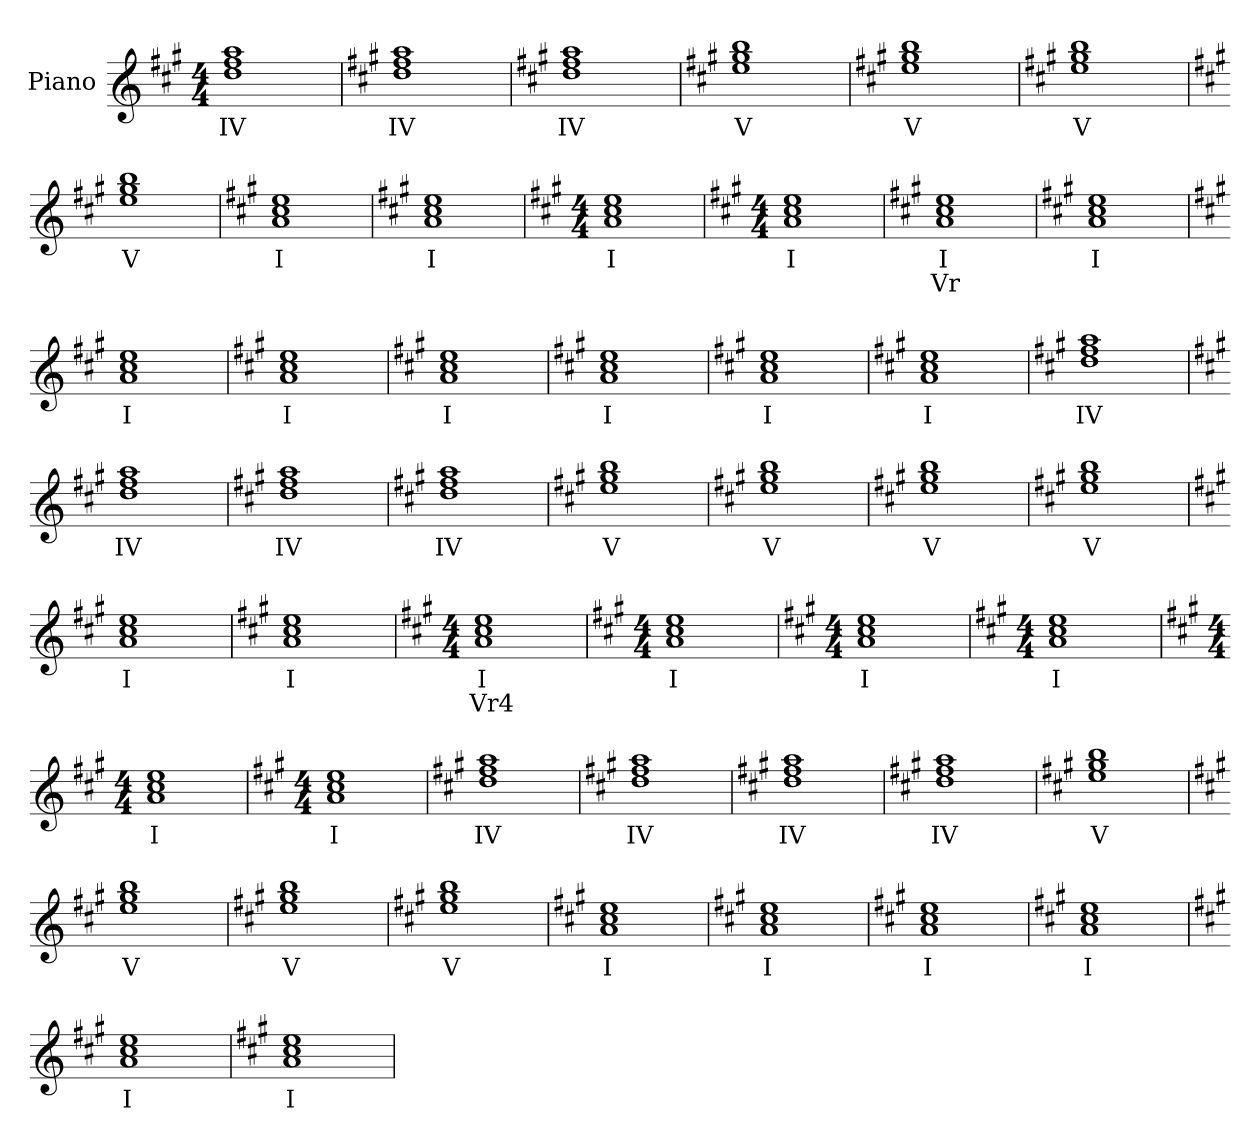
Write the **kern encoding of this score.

**kern	**text	**text
*part1	*part1	*part1
*staff1	*staff1	*staff1
*I"Piano	*	*
*I'Pno	*	*
*k[f#c#g#]	*	*
*A:	*	*
*M4/4	*	*
=	=	=
1dd 1ff# 1aa	IV	.
=	=	=
*k[f#c#g#]	*	*
*A:	*	*
1dd 1ff# 1aa	IV	.
=	=	=
*k[f#c#g#]	*	*
*A:	*	*
1dd 1ff# 1aa	IV	.
=	=	=
*k[f#c#g#]	*	*
*A:	*	*
1ee 1gg# 1bb	V	.
=	=	=
*k[f#c#g#]	*	*
*A:	*	*
1ee 1gg# 1bb	V	.
=	=	=
*k[f#c#g#]	*	*
*A:	*	*
1ee 1gg# 1bb	V	.
=	=	=
*k[f#c#g#]	*	*
*A:	*	*
1ee 1gg# 1bb	V	.
=	=	=
*k[f#c#g#]	*	*
*A:	*	*
1a 1cc# 1ee	I	.
=	=	=
*k[f#c#g#]	*	*
*A:	*	*
1a 1cc# 1ee	I	.
=	=	=
*k[f#c#g#]	*	*
*A:	*	*
*M4/4	*	*
1a 1cc# 1ee	I	.
=	=	=
*k[f#c#g#]	*	*
*A:	*	*
*M4/4	*	*
1a 1cc# 1ee	I	.
=	=	=
*k[f#c#g#]	*	*
*A:	*	*
1a 1cc# 1ee	I	Vr
=	=	=
*k[f#c#g#]	*	*
*A:	*	*
1a 1cc# 1ee	I	.
=	=	=
*k[f#c#g#]	*	*
*A:	*	*
1a 1cc# 1ee	I	.
=	=	=
*k[f#c#g#]	*	*
*A:	*	*
1a 1cc# 1ee	I	.
=	=	=
*k[f#c#g#]	*	*
*A:	*	*
1a 1cc# 1ee	I	.
=	=	=
*k[f#c#g#]	*	*
*A:	*	*
1a 1cc# 1ee	I	.
=	=	=
*k[f#c#g#]	*	*
*A:	*	*
1a 1cc# 1ee	I	.
=	=	=
*k[f#c#g#]	*	*
*A:	*	*
1a 1cc# 1ee	I	.
=	=	=
*k[f#c#g#]	*	*
*A:	*	*
1dd 1ff# 1aa	IV	.
=	=	=
*k[f#c#g#]	*	*
*A:	*	*
1dd 1ff# 1aa	IV	.
=	=	=
*k[f#c#g#]	*	*
*A:	*	*
1dd 1ff# 1aa	IV	.
=	=	=
*k[f#c#g#]	*	*
*A:	*	*
1dd 1ff# 1aa	IV	.
=	=	=
*k[f#c#g#]	*	*
*A:	*	*
1ee 1gg# 1bb	V	.
=	=	=
*k[f#c#g#]	*	*
*A:	*	*
1ee 1gg# 1bb	V	.
=	=	=
*k[f#c#g#]	*	*
*A:	*	*
1ee 1gg# 1bb	V	.
=	=	=
*k[f#c#g#]	*	*
*A:	*	*
1ee 1gg# 1bb	V	.
=	=	=
*k[f#c#g#]	*	*
*A:	*	*
1a 1cc# 1ee	I	.
=	=	=
*k[f#c#g#]	*	*
*A:	*	*
1a 1cc# 1ee	I	.
=	=	=
*k[f#c#g#]	*	*
*A:	*	*
*M4/4	*	*
1a 1cc# 1ee	I	Vr4
=	=	=
*k[f#c#g#]	*	*
*A:	*	*
*M4/4	*	*
1a 1cc# 1ee	I	.
=	=	=
*k[f#c#g#]	*	*
*A:	*	*
*M4/4	*	*
1a 1cc# 1ee	I	.
=	=	=
*k[f#c#g#]	*	*
*A:	*	*
*M4/4	*	*
1a 1cc# 1ee	I	.
=	=	=
*k[f#c#g#]	*	*
*A:	*	*
*M4/4	*	*
1a 1cc# 1ee	I	.
=	=	=
*k[f#c#g#]	*	*
*A:	*	*
*M4/4	*	*
1a 1cc# 1ee	I	.
=	=	=
*k[f#c#g#]	*	*
*A:	*	*
1dd 1ff# 1aa	IV	.
=	=	=
*k[f#c#g#]	*	*
*A:	*	*
1dd 1ff# 1aa	IV	.
=	=	=
*k[f#c#g#]	*	*
*A:	*	*
1dd 1ff# 1aa	IV	.
=	=	=
*k[f#c#g#]	*	*
*A:	*	*
1dd 1ff# 1aa	IV	.
=	=	=
*k[f#c#g#]	*	*
*A:	*	*
1ee 1gg# 1bb	V	.
=	=	=
*k[f#c#g#]	*	*
*A:	*	*
1ee 1gg# 1bb	V	.
=	=	=
*k[f#c#g#]	*	*
*A:	*	*
1ee 1gg# 1bb	V	.
=	=	=
*k[f#c#g#]	*	*
*A:	*	*
1ee 1gg# 1bb	V	.
=	=	=
*k[f#c#g#]	*	*
*A:	*	*
1a 1cc# 1ee	I	.
=	=	=
*k[f#c#g#]	*	*
*A:	*	*
1a 1cc# 1ee	I	.
=	=	=
*k[f#c#g#]	*	*
*A:	*	*
1a 1cc# 1ee	I	.
=	=	=
*k[f#c#g#]	*	*
*A:	*	*
1a 1cc# 1ee	I	.
=	=	=
*k[f#c#g#]	*	*
*A:	*	*
1a 1cc# 1ee	I	.
=	=	=
*k[f#c#g#]	*	*
*A:	*	*
1a 1cc# 1ee	I	.
=	=	=
*-	*-	*-
